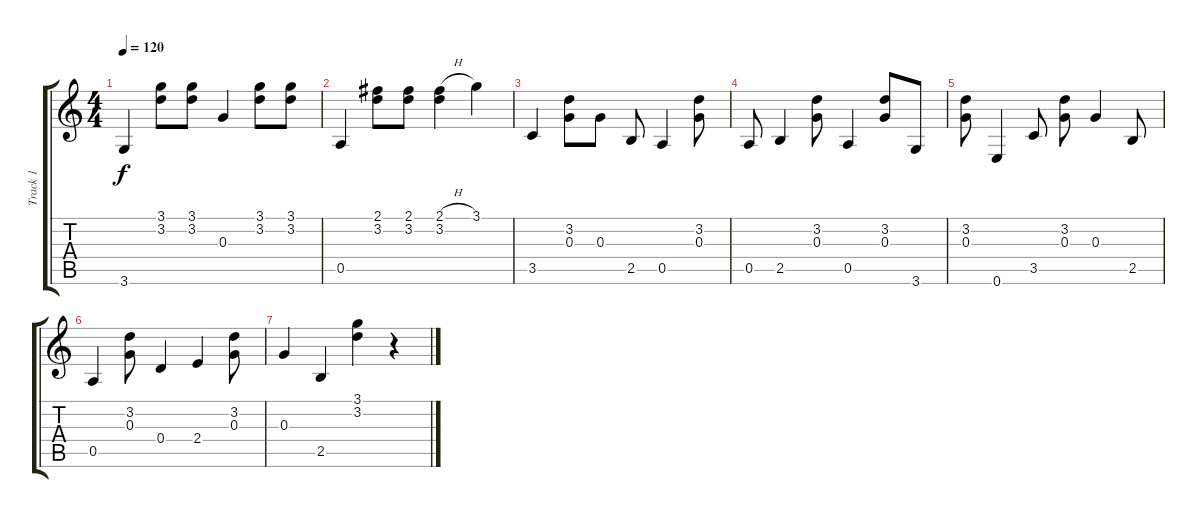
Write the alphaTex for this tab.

\track ("Track 1" "Track 1") {instrument acousticguitarsteel}
\staff {score tabs}
\tuning (E4 B3 G3 D3 A2 E2) {hide}
\ts (4 4)
\tempo 120
\clef g2
\ks c
3.6.4{dy f} (3.1 3.2).8 (3.1 3.2).8 0.3.4 (3.1 3.2).8 (3.1 3.2).8 |
0.5.4 (2.1 3.2).8 (2.1 3.2).8 (2.1{h} 3.2).4 3.1.4 |
3.5.4 (3.2 0.3).8 0.3.8 2.5.8 0.5.4 (3.2 0.3).8 |
0.5.8 2.5.4 (3.2 0.3).8 0.5.4 (3.2 0.3).8 3.6.8 |
(3.2 0.3).8 0.6.4 3.5.8 (3.2 0.3).8 0.3.4 2.5.8 |
0.5.4 (3.2 0.3).8 0.4.4 2.4.4 (3.2 0.3).8 |
0.3.4 2.5.4 (3.1 3.2).4 r.4
